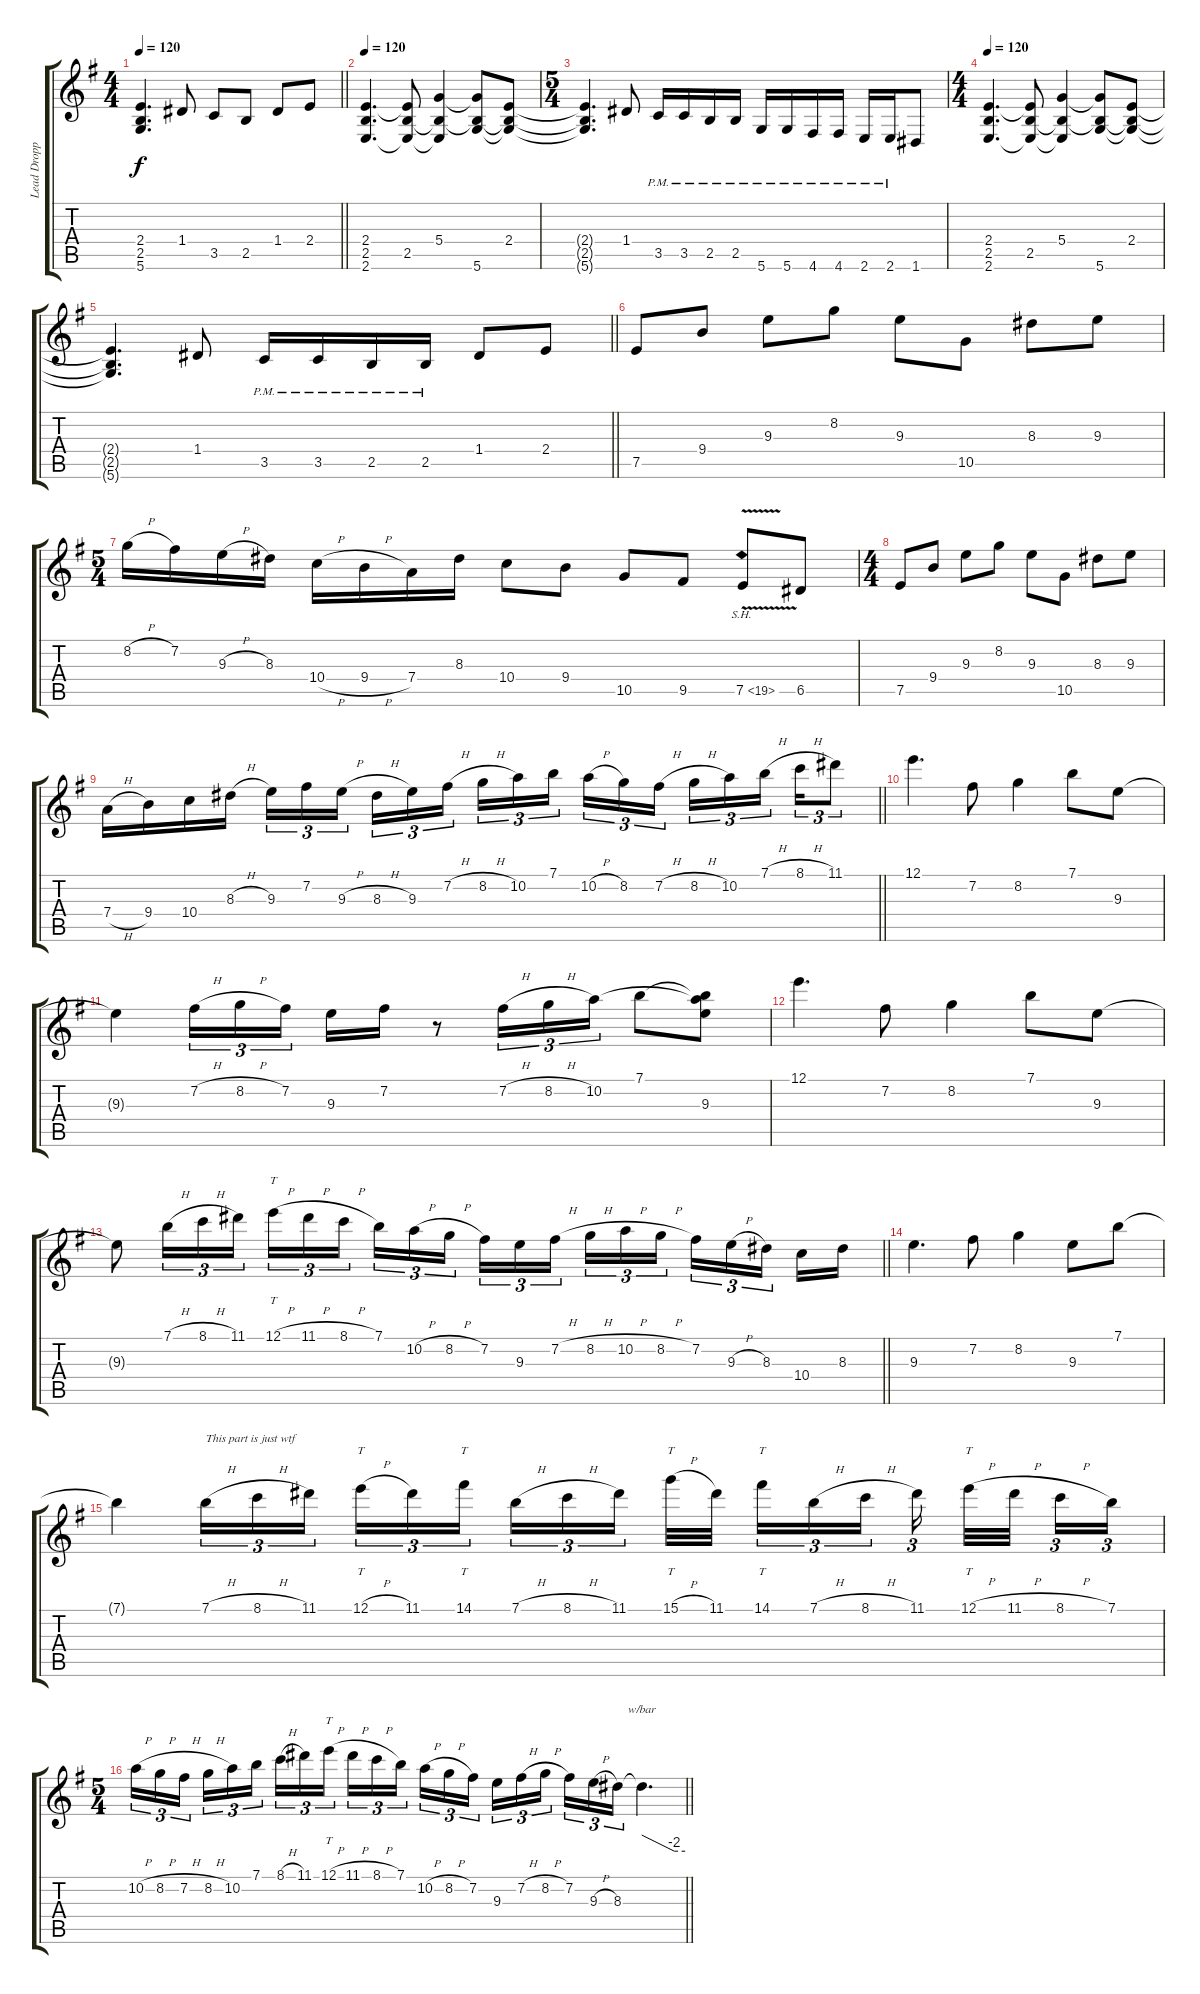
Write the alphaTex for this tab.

\track ("Lead Dropped D " "Lead Dropp") {instrument distortionguitar}
\staff {score tabs}
\tuning (E4 B3 G3 D3 A2 D2) {hide}
\ts (4 4)
\tempo 120
\clef g2
\barLineRight lightlight
\ks eminor
(2.4{t} 2.5{t} 5.6{t}).4{d dy f} 1.4.8 3.5.8 2.5.8 1.4.8 2.4.8 |
\tempo 120
(2.4 2.5 2.6).4{d} (2.4{t} 2.5 2.6{t}).8 (5.4 2.5{t} 2.6{t}).4 (5.4{t} 2.5{t} 5.6).8 (2.4 2.5{t} 5.6{t}).8 |
\ts (5 4)
(2.4{t} 2.5{t} 5.6{t}).4{d} 1.4.8 3.5{pm}.16 3.5{pm}.16 2.5{pm}.16 2.5{pm}.16 5.6{pm}.16 5.6{pm}.16 4.6{pm}.16 4.6{pm}.16 2.6{pm}.16 2.6{pm}.16 1.6.8 |
\ts (4 4)
\tempo 120
(2.4 2.5 2.6).4{d} (2.4{t} 2.5 2.6{t}).8 (5.4 2.5{t} 2.6{t}).4 (5.4{t} 2.5{t} 5.6).8 (2.4 2.5{t} 5.6{t}).8 |
\barLineRight lightlight
(2.4{t} 2.5{t} 5.6{t}).4{d} 1.4.8 3.5{pm}.16 3.5{pm}.16 2.5{pm}.16 2.5{pm}.16 1.4.8 2.4.8 |
\section ("" "")
7.5.8{balance 8} 9.4.8 9.3.8 8.2.8 9.3.8 10.5.8 8.3.8 9.3.8 |
\ts (5 4)
8.2{h}.16 7.2.16 9.3{h}.16 8.3.16 10.4{h}.16 9.4{h}.16 7.4.16 8.3.16 10.4.8 9.4.8 10.5.8 9.5.8 7.5{sh 12 v}.8 6.5.8 |
\ts (4 4)
7.5.8 9.4.8 9.3.8 8.2.8 9.3.8 10.5.8 8.3.8 9.3.8 |
\barLineRight lightlight
7.4{h}.16 9.4.16 10.4.16 8.3{h}.16 9.3.16{tu (3 2)} 7.2.16{tu (3 2)} 9.3{h}.16{tu (3 2) beam splitsecondary} 8.3{h}.16{tu (3 2)} 9.3.16{tu (3 2)} 7.2{h}.16{tu (3 2)} 8.2{h}.16{tu (3 2)} 10.2.16{tu (3 2)} 7.1.16{tu (3 2) beam splitsecondary} 10.2{h}.16{tu (3 2)} 8.2.16{tu (3 2)} 7.2{h}.16{tu (3 2)} 8.2{h}.16{tu (3 2)} 10.2.16{tu (3 2)} 7.1{h}.16{tu (3 2) beam splitsecondary} 8.1{h}.16{tu (3 2)} 11.1.8{tu (3 2)} |
12.1.4{d} 7.2.8 8.2.4 7.1.8 9.3.8 |
9.3{t}.4 7.2{h}.16{tu (3 2)} 8.2{h}.16{tu (3 2)} 7.2.16{tu (3 2) beam splitsecondary} 9.3.16 7.2.16 r.8 7.2{h}.16{tu (3 2)} 8.2{h}.16{tu (3 2)} 10.2.16{tu (3 2)} 7.1.8 (7.1{t} 10.2{t} 9.3).8 |
12.1.4{d} 7.2.8 8.2.4 7.1.8 9.3.8 |
\barLineRight lightlight
9.3{t}.8 7.1{h}.16{tu (3 2)} 8.1{h}.16{tu (3 2)} 11.1.16{tu (3 2)} 12.1{h}.16{tt tu (3 2)} 11.1{h}.16{tu (3 2)} 8.1{h}.16{tu (3 2) beam splitsecondary} 7.1.16{tu (3 2)} 10.2{h}.16{tu (3 2)} 8.2{h}.16{tu (3 2)} 7.2.16{tu (3 2)} 9.3.16{tu (3 2)} 7.2{h}.16{tu (3 2) beam splitsecondary} 8.2{h}.16{tu (3 2)} 10.2{h}.16{tu (3 2)} 8.2{h}.16{tu (3 2)} 7.2.16{tu (3 2)} 9.3{h}.16{tu (3 2)} 8.3.16{tu (3 2) beam splitsecondary} 10.4.16 8.3.16 |
9.3.4{d} 7.2.8 8.2.4 9.3.8 7.1.8 |
7.1{t}.4 7.1{h}.16{tu (3 2) txt "This part is just wtf"} 8.1{h}.16{tu (3 2)} 11.1.16{tu (3 2) beam splitsecondary} 12.1{h}.16{tt tu (3 2)} 11.1.16{tu (3 2)} 14.1.16{tt tu (3 2)} 7.1{h}.16{tu (3 2)} 8.1{h}.16{tu (3 2)} 11.1.16{tu (3 2) beam splitsecondary} 15.1{h}.32{tt} 11.1.32{beam splitsecondary} 14.1.16{tt tu (3 2)} 7.1{h}.16{tu (3 2)} 8.1{h}.16{tu (3 2) beam splitsecondary} 11.1.16{tu (3 2) beam splitsecondary} 12.1{h}.32{tt} 11.1{h}.32{beam splitsecondary} 8.1{h}.16{tu (3 2)} 7.1.16{tu (3 2)} |
\ts (5 4)
\barLineRight lightlight
10.2{h}.16{tu (3 2)} 8.2{h}.16{tu (3 2)} 7.2{h}.16{tu (3 2) beam splitsecondary} 8.2{h}.16{tu (3 2)} 10.2.16{tu (3 2)} 7.1.16{tu (3 2)} 8.1{h}.16{tu (3 2)} 11.1.16{tu (3 2)} 12.1{h}.16{tt tu (3 2) beam splitsecondary} 11.1{h}.16{tu (3 2)} 8.1{h}.16{tu (3 2)} 7.1.16{tu (3 2)} 10.2{h}.16{tu (3 2)} 8.2{h}.16{tu (3 2)} 7.2.16{tu (3 2) beam splitsecondary} 9.3.16{tu (3 2)} 7.2{h}.16{tu (3 2)} 8.2{h}.16{tu (3 2)} 7.2.16{tu (3 2)} 9.3{h}.16{tu (3 2)} 8.3.16{tu (3 2)} 8.3{t}.4{d tbe (custom default 0 0 45 -8 60 -8)}
